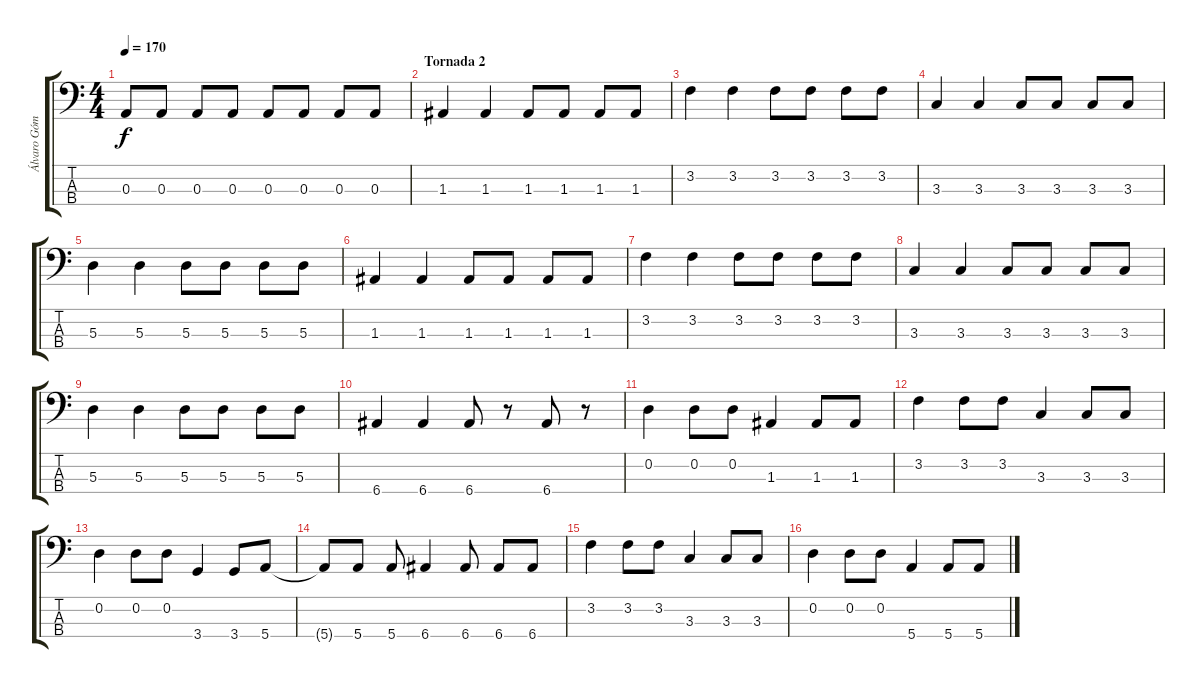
\track ("Álvaro Gómez (Baix)" "Álvaro Góm") {instrument electricbassfinger}
\staff {score tabs}
\tuning (G2 D2 A1 E1) {hide}
\ts (4 4)
\tempo 170
\clef f4
\ks c
0.3.8{dy f} 0.3.8 0.3.8 0.3.8 0.3.8 0.3.8 0.3.8 0.3.8 |
\section ("" "Tornada 2")
1.3.4 1.3.4 1.3.8 1.3.8 1.3.8 1.3.8 |
3.2.4 3.2.4 3.2.8 3.2.8 3.2.8 3.2.8 |
3.3.4 3.3.4 3.3.8 3.3.8 3.3.8 3.3.8 |
5.3.4 5.3.4 5.3.8 5.3.8 5.3.8 5.3.8 |
1.3.4 1.3.4 1.3.8 1.3.8 1.3.8 1.3.8 |
3.2.4 3.2.4 3.2.8 3.2.8 3.2.8 3.2.8 |
3.3.4 3.3.4 3.3.8 3.3.8 3.3.8 3.3.8 |
5.3.4 5.3.4 5.3.8 5.3.8 5.3.8 5.3.8 |
6.4.4 6.4.4 6.4.8 r.8 6.4.8 r.8 |
0.2.4 0.2.8 0.2.8 1.3.4 1.3.8 1.3.8 |
3.2.4 3.2.8 3.2.8 3.3.4 3.3.8 3.3.8 |
0.2.4 0.2.8 0.2.8 3.4.4 3.4.8 5.4.8 |
5.4{t}.8 5.4.8 5.4.8 6.4.4 6.4.8 6.4.8 6.4.8 |
3.2.4 3.2.8 3.2.8 3.3.4 3.3.8 3.3.8 |
0.2.4 0.2.8 0.2.8 5.4.4 5.4.8 5.4.8
